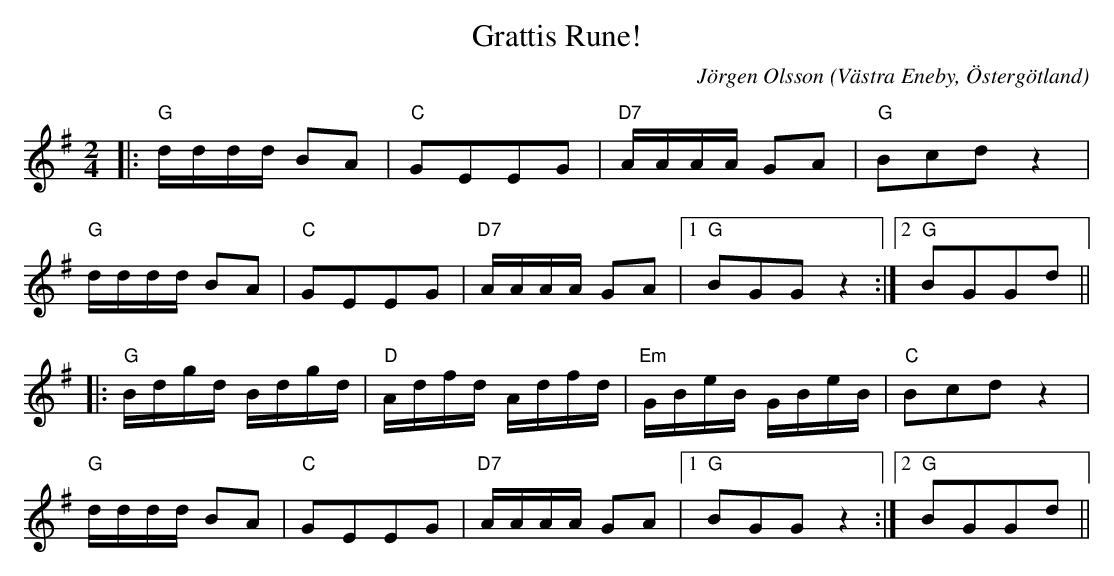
X:1
T:Grattis Rune!
C:Jörgen Olsson
O:Västra Eneby, Östergötland
Q:115
M:2/4
L:1/8
K:G
|:"G"d/2d/2d/2d/2 BA|"C"GEEG|"D7"A/2A/2A/2A/2 GA|"G"Bcd z2|
"G"d/2d/2d/2d/2 BA|"C"GEEG|"D7"A/2A/2A/2A/2 GA|1"G"BGG z2 :|2"G"BGGd ||
|:"G"B/2d/2g/2d/2 B/2d/2g/2d/2|"D"A/2d/2f/2d/2 A/2d/2f/2d/2|"Em"G/2B/2e/2B/2 G/2B/2e/2B/2|"C"Bcd z2|
"G"d/2d/2d/2d/2 BA|"C"GEEG|"D7"A/2A/2A/2A/2 GA|1"G"BGG z2 :|2"G"BGGd ||
